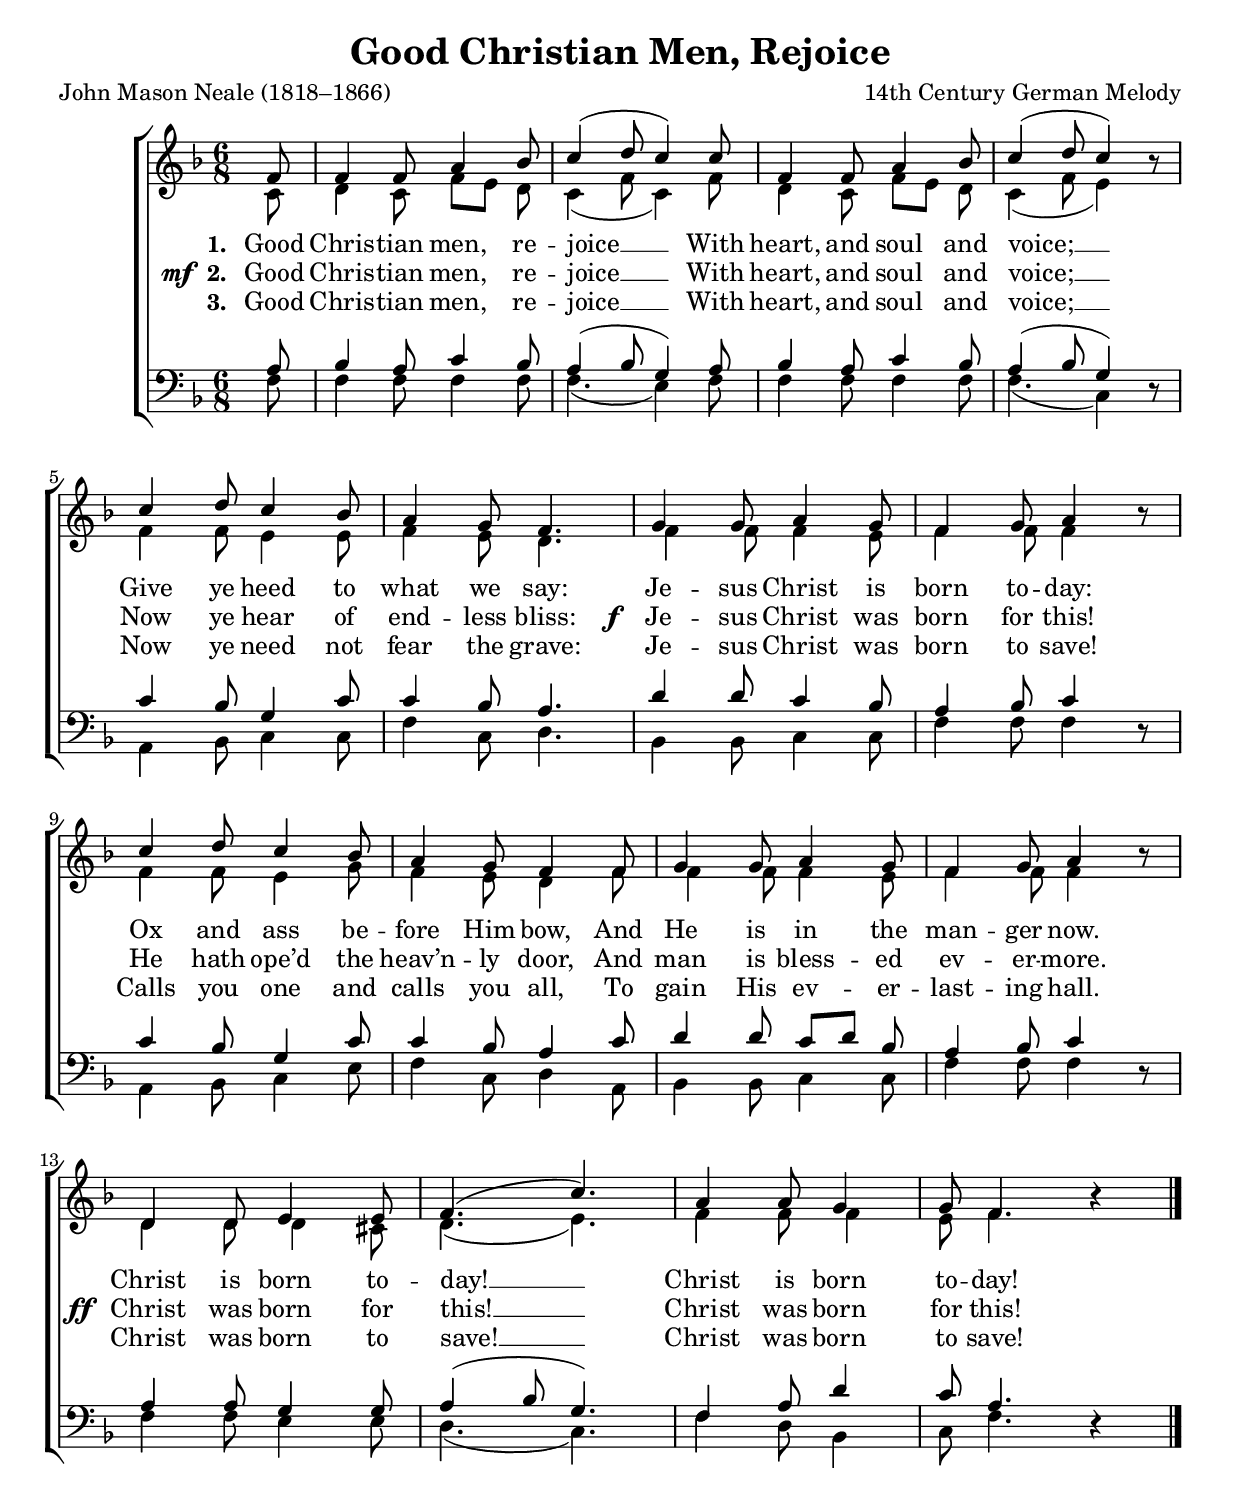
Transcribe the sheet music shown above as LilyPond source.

\version "2.14.2"
\include "util.ly"
\header {
  title = "Good Christian Men, Rejoice"
  poet = "John Mason Neale (1818–1866)"
  composer = "14th Century German Melody"
  %tagline = \markup { from \italic {Christmas Carols, New and Old}}
}

global = {
  \key f \major
  \time 6/8
  \autoBeamOff
  %\override DynamicLineSpanner #'staff-padding = #0.0
  %\override DynamicLineSpanner #'Y-extent = #'(-1 . 1)
}

sopMusic = \relative c' {
  \partial 8 f8 |
  f4 f8 a4 bes8 |
  c4( d8 c4) c8 |
  f,4 f8 a4 bes8 |
  
  c4( d8 c4) bes8\rest | \break
  c4 d8 c4 bes8 |
  a4 g8 f4. |
%  f f |
  g4 g8 a4 g8 |
  
  f4 g8 a4 bes8\rest | \break
  c4 d8 c4 bes8 |
  a4 g8 f4 f8 |
  g4 g8 a4 g8 |
  
  f4 g8 a4 bes8\rest | \break
  d,4 d8 e4 e8 |
  f4.( c') |
  \partial 8*5 a4 a8 g4 g8 f4. bes4\rest \bar "|."
}
sopWords = \lyricmode {
  
}

altoMusic = \relative c' {
  c8 |
  d4 c8 f8[ e] d |
  c4( f8 c4) f8 |
  d4 c8 f[ e] d |
  
  c4( f8 e4) s8 |
  f4 f8 e4 e8 |
  f4 e8 d4. |
%  f f |
  f4 f8 f4 e8 |
  
  f4 f8 f4 s8 |
  f4 f8 e4 g8 |
  f4 e8 d4 f8 |
  f4 f8 f4 e8 |
  
  f4 f8 f4 s8 |
  d4 d8 d4 cis8 |
  d4.( e) |
  f4 f8 f4 e8 |
  f4. s4 \bar "|."
}
altoWords = \lyricmode {
  \dropLyricsV
  \set stanza = #"1. "
  Good Chris -- tian men, re -- joice __
  With heart, and soul and voice; __
  Give ye heed to what we say:
%  News! News!
  Je -- sus Christ is born to -- day:
  Ox and ass be -- fore Him bow,
  And He is in the man -- ger now.
  Christ is born to -- day! __
  Christ is born to -- day!
}
altoWordsII = {
  \dropLyricsV
  \set stanza = \markup{\dynamic"  mf " "2. "}
  \lyricmode {
  %\markup\italic
    Good Chris -- tian men, re -- joice __
    With heart, and soul and voice; __
    Now ye hear of end -- less bliss:
  %  Joy! Joy!
  }
  \set stanza = \markup\dynamic"f  "
  \lyricmode {
    Je -- sus Christ was born for this!
    He hath ope’d the heav’n -- ly door, And man is bless -- ed ev -- er -- more.
  }
  \set stanza = \markup\dynamic" ff "
  \lyricmode {
    Christ was born for this! __
    Christ was born for this!
  }
}
altoWordsIII = \lyricmode {
  \dropLyricsV
  \set stanza = #"3. "
  Good Chris -- tian men, re -- joice __
  With heart, and soul and voice; __
  Now ye need not fear the grave:
%  Peace! Peace!
  Je -- sus Christ was born to save!
  Calls you one and calls you all,
  To gain His ev -- er -- last -- ing hall.
  Christ was born to save! __
  Christ was born to save!
}
altoWordsIV = \lyricmode {
}
altoWordsV = \lyricmode {
}
altoWordsVI = \lyricmode {
}
tenorMusic = \relative c' {
  a8 |
  bes4 a8 c4 bes8 |
  a4( bes8 g4) a8 |
  bes4 a8 c4 bes8 |
  
  a4( bes8 g4) s8 |
  c4 bes8 g4 c8 |
  c4 bes8 a4. |
%  f a |
  d4 d8 c4 bes8 |
  
  a4 bes8 c4 s8 |
  c4 bes8 g4 c8 |
  c4 bes8 a4 c8 |
  d4 d8 c[ d] bes |
  
  a4 bes8 c4 s8 |
  a4 a8 g4 g8 |
  a4( bes8 g4.) |
  f4 a8 d4 c8 |
  a4. s4 \bar "|."
}
tenorWords = \lyricmode {

}

bassMusic = \relative c {
  f8 |
  f4 f8 f4 f8 |
  f4.( e4) f8 |
  f4 f8 f4 f8 |
  
  f4.( c4) d8\rest |
  a4 bes8 c4 c8 |
  f4 c8 d4. |
%  f d |
  bes4 bes8 c4 c8 |
  
  f4 f8 f4 d8\rest |
  a4 bes8 c4 e8 |
  f4 c8 d4 a8 |
  bes4 bes8 c4 c8 |
  
  f4 f8 f4 d8\rest |
  f4 f8 e4 e8 |
  d4.( c) |
  f4 d8 bes4 c8 |
  f4. d4\rest \bar "|."
}
bassWords = \lyricmode {

}

\score {
  <<
   \new ChoirStaff <<
%    \new Lyrics = sopranos \with { \override VerticalAxisGroup #'nonstaff-relatedstaff-spacing = #'((basic-distance . 1)) }
    \new Staff = women <<
      \new Voice = "sopranos" { \voiceOne << \global \sopMusic >> }
      \new Voice = "altos" { \voiceTwo << \global \altoMusic >> }
    >>
    \new Lyrics \with { alignAboveContext = #"women" \override VerticalAxisGroup #'nonstaff-relatedstaff-spacing = #'((basic-distance . 1))} \lyricsto "sopranos" \sopWords
    \new Lyrics = "altosVI"  \with { alignBelowContext = #"women" } \lyricsto "sopranos" \altoWordsVI
    \new Lyrics = "altosV"  \with { alignBelowContext = #"women" } \lyricsto "sopranos" \altoWordsV
    \new Lyrics = "altosIV"  \with { alignBelowContext = #"women" } \lyricsto "sopranos" \altoWordsIV
    \new Lyrics = "altosIII"  \with { alignBelowContext = #"women" } \lyricsto "sopranos" \altoWordsIII
    \new Lyrics = "altosII"  \with { alignBelowContext = #"women" } \lyricsto "sopranos" \altoWordsII
    \new Lyrics = "altos"  \with { alignBelowContext = #"women" } \lyricsto "sopranos" \altoWords
   \new Staff = men <<
      \clef bass
      \new Voice = "tenors" { \voiceOne << \global \tenorMusic >> }
      \new Voice = "basses" { \voiceTwo << \global \bassMusic >> }
    >>
    \new Lyrics \with { alignAboveContext = #"men" \override VerticalAxisGroup #'nonstaff-relatedstaff-spacing = #'((basic-distance . 1)) } \lyricsto "tenors" \tenorWords
    \new Lyrics \with { alignBelowContext = #"men" \override VerticalAxisGroup #'nonstaff-relatedstaff-spacing = #'((basic-distance . 1)) } \lyricsto "basses" \bassWords
  >>
%    \new PianoStaff << \new Staff { \new Voice { \pianoRH } } \new Staff { \clef "bass" \pianoLH } >>
  >>
  \layout { }
  \midi {
    \tempo 4 = 105
    \set Staff.midiInstrument = "flute"
  
    \context {
      \Voice
      \remove "Dynamic_performer"
    }
  }
}
